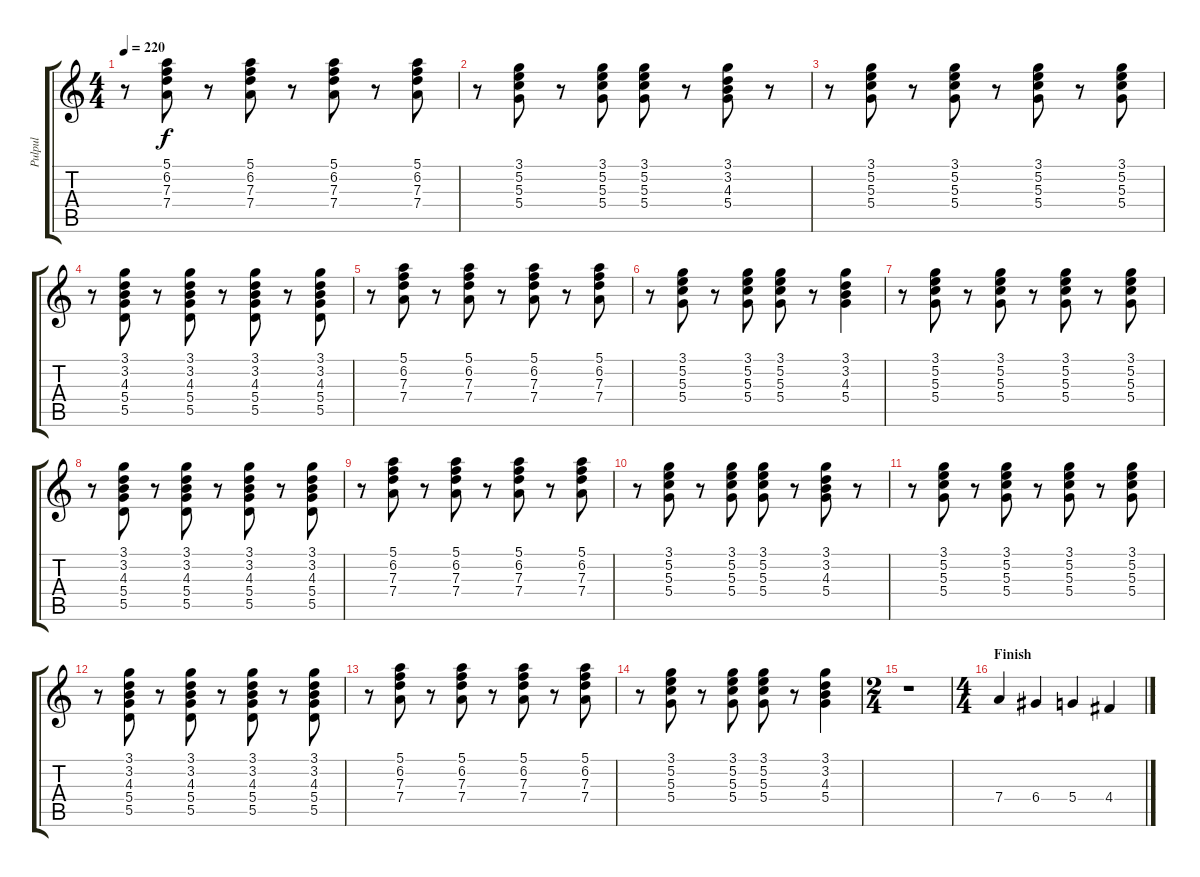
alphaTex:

\track ("Pulpul" "Pulpul") {instrument electricguitarmuted}
\staff {score tabs}
\tuning (E4 B3 G3 D3 A2 E2) {hide}
\ts (4 4)
\tempo 220
\clef g2
\ks c
r.8{dy f} (5.1 6.2 7.3 7.4).8 r.8 (5.1 6.2 7.3 7.4).8 r.8 (5.1 6.2 7.3 7.4).8 r.8 (5.1 6.2 7.3 7.4).8 |
r.8 (3.1 5.2 5.3 5.4).8 r.8 (3.1 5.2 5.3 5.4).8 (3.1 5.2 5.3 5.4).8 r.8 (3.1 3.2 4.3 5.4).8 r.8 |
r.8 (3.1 5.2 5.3 5.4).8 r.8 (3.1 5.2 5.3 5.4).8 r.8 (3.1 5.2 5.3 5.4).8 r.8 (3.1 5.2 5.3 5.4).8 |
r.8 (3.1 3.2 4.3 5.4 5.5).8 r.8 (3.1 3.2 4.3 5.4 5.5).8 r.8 (3.1 3.2 4.3 5.4 5.5).8 r.8 (3.1 3.2 4.3 5.4 5.5).8 |
r.8 (5.1 6.2 7.3 7.4).8 r.8 (5.1 6.2 7.3 7.4).8 r.8 (5.1 6.2 7.3 7.4).8 r.8 (5.1 6.2 7.3 7.4).8 |
r.8 (3.1 5.2 5.3 5.4).8 r.8 (3.1 5.2 5.3 5.4).8 (3.1 5.2 5.3 5.4).8 r.8 (3.1 3.2 4.3 5.4).4 |
r.8 (3.1 5.2 5.3 5.4).8 r.8 (3.1 5.2 5.3 5.4).8 r.8 (3.1 5.2 5.3 5.4).8 r.8 (3.1 5.2 5.3 5.4).8 |
r.8 (3.1 3.2 4.3 5.4 5.5).8 r.8 (3.1 3.2 4.3 5.4 5.5).8 r.8 (3.1 3.2 4.3 5.4 5.5).8 r.8 (3.1 3.2 4.3 5.4 5.5).8 |
r.8 (5.1 6.2 7.3 7.4).8 r.8 (5.1 6.2 7.3 7.4).8 r.8 (5.1 6.2 7.3 7.4).8 r.8 (5.1 6.2 7.3 7.4).8 |
r.8 (3.1 5.2 5.3 5.4).8 r.8 (3.1 5.2 5.3 5.4).8 (3.1 5.2 5.3 5.4).8 r.8 (3.1 3.2 4.3 5.4).8 r.8 |
r.8 (3.1 5.2 5.3 5.4).8 r.8 (3.1 5.2 5.3 5.4).8 r.8 (3.1 5.2 5.3 5.4).8 r.8 (3.1 5.2 5.3 5.4).8 |
r.8 (3.1 3.2 4.3 5.4 5.5).8 r.8 (3.1 3.2 4.3 5.4 5.5).8 r.8 (3.1 3.2 4.3 5.4 5.5).8 r.8 (3.1 3.2 4.3 5.4 5.5).8 |
r.8 (5.1 6.2 7.3 7.4).8 r.8 (5.1 6.2 7.3 7.4).8 r.8 (5.1 6.2 7.3 7.4).8 r.8 (5.1 6.2 7.3 7.4).8 |
r.8 (3.1 5.2 5.3 5.4).8 r.8 (3.1 5.2 5.3 5.4).8 (3.1 5.2 5.3 5.4).8 r.8 (3.1 3.2 4.3 5.4).4 |
\ts (2 4)
r.1 |
\ts (4 4)
\section ("" "Finish")
7.4.4{instrument distortionguitar} 6.4.4 5.4.4 4.4.4
